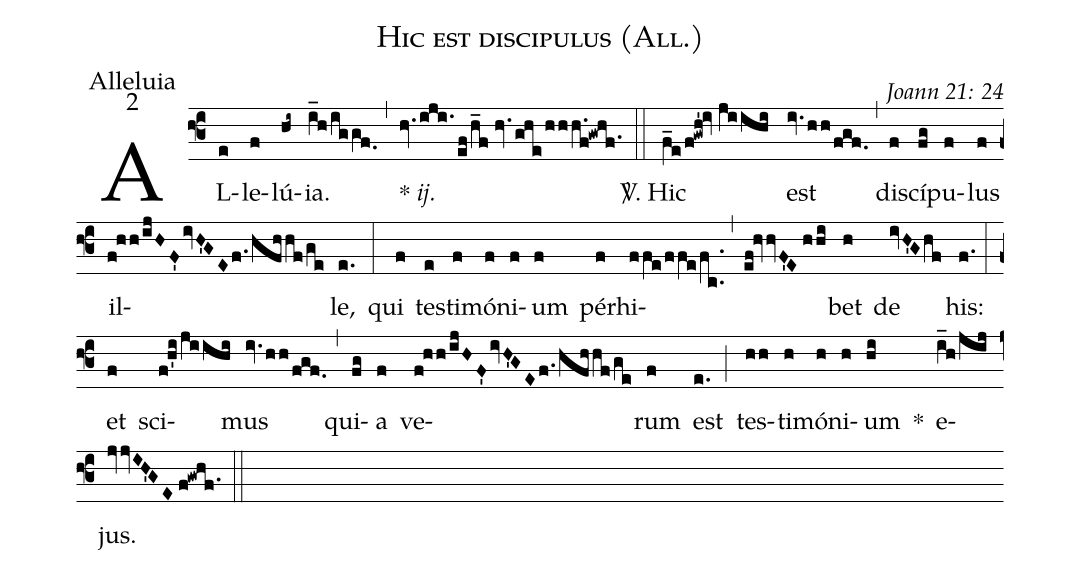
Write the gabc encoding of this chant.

name: Hic est discipulus (All.);
office-part: Alleluia;
mode: 2;
commentary: Joann 21: 24;
%%
(f3) AL(e)le(f)lú(hi~)ia.(i_h/iggf.0) (,) {*}~<i>ij.</i>(hv.iji./ef/h_f//hv.ghe/hhh.f!gwhf.1) (::)
<sp>V/</sp>. Hic(f_e/f!gwh'!iv//jiihi) est(iv.hh/fgf.) (,) di(f)scí(fg)pu(f)lus(f) il(f!hh/ijHF'ivH'GEf./hfhhf/ge)le,(e.) (:)
qui(f) tes(e)ti(f)mó(f)ni(f)um(f) pér(f)hi(ffe/ffe/fc..)(,)(ef!hvvF'E//hhi)bet(h) de(ivH'Ghf) his:(f.) (:)
et(f) sci(f!h'i/jiihi)mus(iv.hh/fgf.) (,) qui(fg)a(f) ve(f!hh/ijHF'ivH'GEf./hfhhf/ge)rum(f) est(e.) (;) tes(hh)ti(h)mó(h)ni(h)um(hi) *() e(i_h/jij)jus.(jvvIH'GE//f!gwhf.1) (::)
